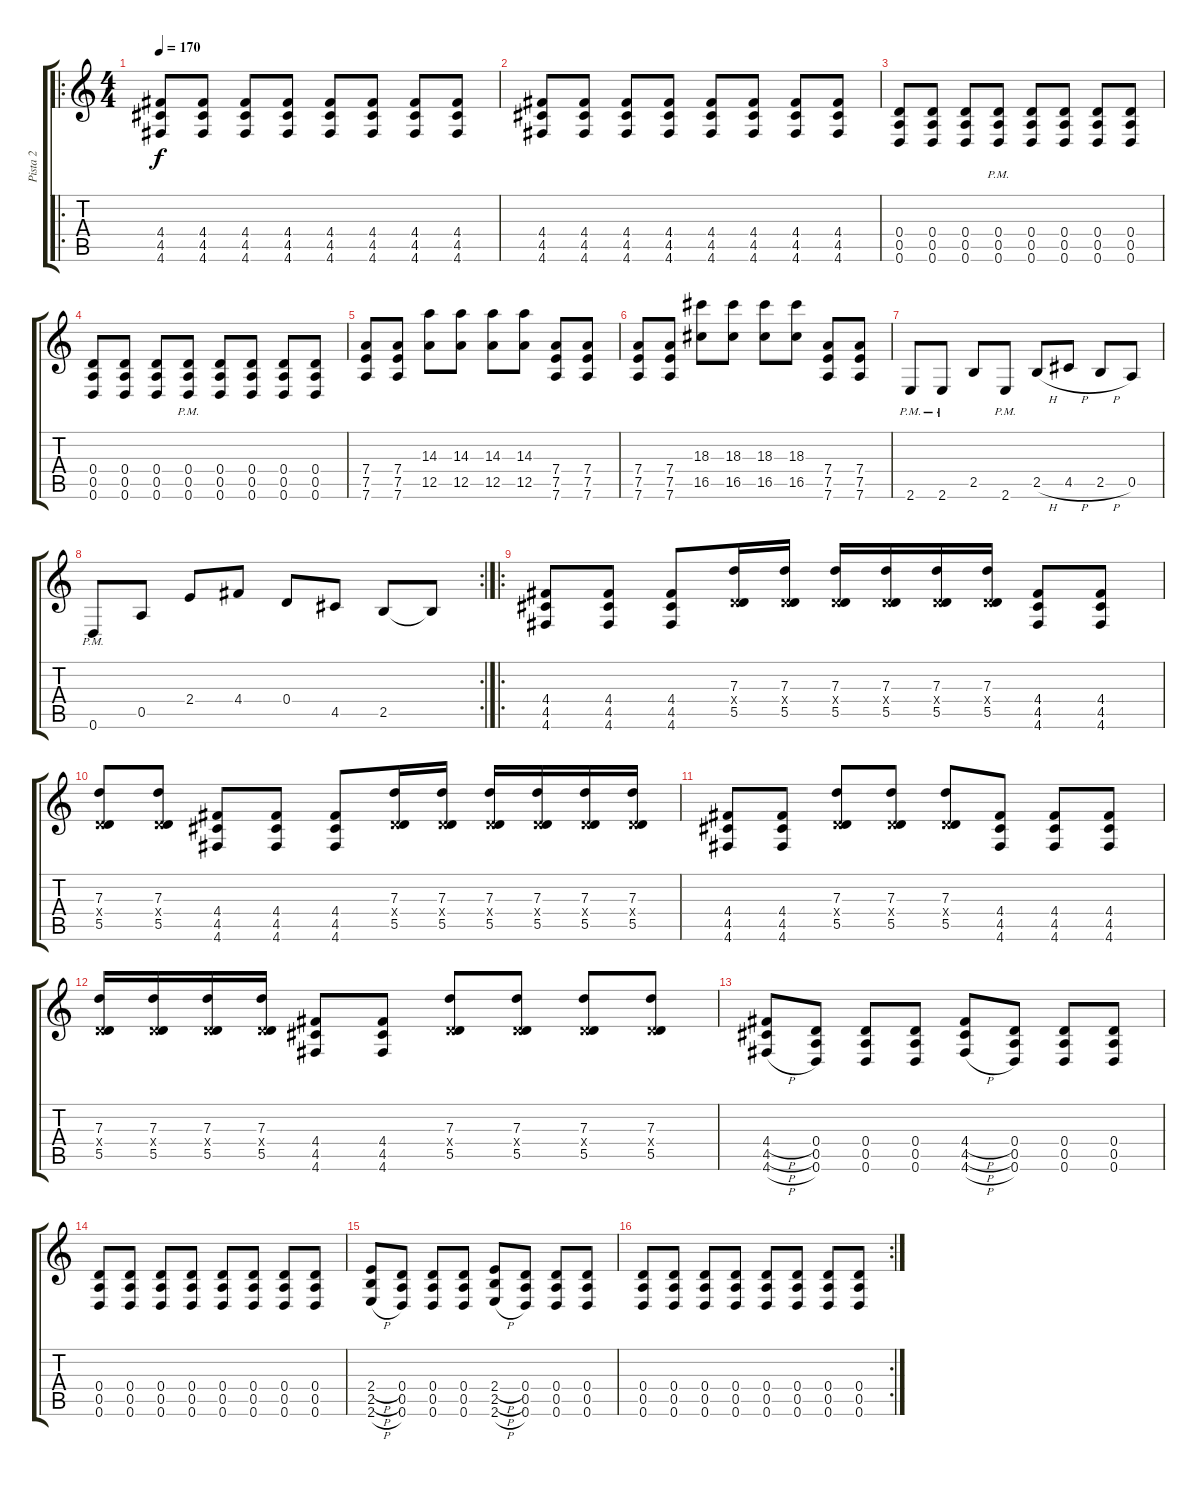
\track ("Pista 2" "Pista 2") {instrument distortionguitar}
\staff {score tabs}
\tuning (E4 B3 G3 D3 A2 D2) {hide}
\ro
\ts (4 4)
\tempo 170
\clef g2
\ks c
(4.4 4.5 4.6).8{dy f} (4.4 4.5 4.6).8 (4.4 4.5 4.6).8 (4.4 4.5 4.6).8 (4.4 4.5 4.6).8 (4.4 4.5 4.6).8 (4.4 4.5 4.6).8 (4.4 4.5 4.6).8 |
(4.4 4.5 4.6).8 (4.4 4.5 4.6).8 (4.4 4.5 4.6).8 (4.4 4.5 4.6).8 (4.4 4.5 4.6).8 (4.4 4.5 4.6).8 (4.4 4.5 4.6).8 (4.4 4.5 4.6).8 |
(0.4 0.5 0.6).8 (0.4 0.5 0.6).8 (0.4 0.5 0.6).8 (0.4{pm} 0.5{pm} 0.6{pm}).8 (0.4 0.5 0.6).8 (0.4 0.5 0.6).8 (0.4 0.5 0.6).8 (0.4 0.5 0.6).8 |
(0.4 0.5 0.6).8 (0.4 0.5 0.6).8 (0.4 0.5 0.6).8 (0.4{pm} 0.5{pm} 0.6{pm}).8 (0.4 0.5 0.6).8 (0.4 0.5 0.6).8 (0.4 0.5 0.6).8 (0.4 0.5 0.6).8 |
(7.4 7.5 7.6).8 (7.4 7.5 7.6).8 (14.3 12.5).8 (14.3 12.5).8 (14.3 12.5).8 (14.3 12.5).8 (7.4 7.5 7.6).8 (7.4 7.5 7.6).8 |
(7.4 7.5 7.6).8 (7.4 7.5 7.6).8 (18.3 16.5).8 (18.3 16.5).8 (18.3 16.5).8 (18.3 16.5).8 (7.4 7.5 7.6).8 (7.4 7.5 7.6).8 |
2.6{pm}.8 2.6{pm}.8 2.5.8 2.6{pm}.8 2.5{h}.8 4.5{h}.8 2.5{h}.8 0.5.8 |
\rc 2
0.6{pm}.8 0.5.8 2.4.8 4.4.8 0.4.8 4.5.8 2.5.8 2.5{t}.8 |
\ro
(4.4 4.5 4.6).8 (4.4 4.5 4.6).8 (4.4 4.5 4.6).8 (7.3 0.4{x} 5.5).16 (7.3 0.4{x} 5.5).16 (7.3 0.4{x} 5.5).16 (7.3 0.4{x} 5.5).16 (7.3 0.4{x} 5.5).16 (7.3 0.4{x} 5.5).16 (4.4 4.5 4.6).8 (4.4 4.5 4.6).8 |
(7.3 0.4{x} 5.5).8 (7.3 0.4{x} 5.5).8 (4.4 4.5 4.6).8 (4.4 4.5 4.6).8 (4.4 4.5 4.6).8 (7.3 0.4{x} 5.5).16 (7.3 0.4{x} 5.5).16 (7.3 0.4{x} 5.5).16 (7.3 0.4{x} 5.5).16 (7.3 0.4{x} 5.5).16 (7.3 0.4{x} 5.5).16 |
(4.4 4.5 4.6).8 (4.4 4.5 4.6).8 (7.3 0.4{x} 5.5).8 (7.3 0.4{x} 5.5).8 (7.3 0.4{x} 5.5).8 (4.4 4.5 4.6).8 (4.4 4.5 4.6).8 (4.4 4.5 4.6).8 |
(7.3 0.4{x} 5.5).16 (7.3 0.4{x} 5.5).16 (7.3 0.4{x} 5.5).16 (7.3 0.4{x} 5.5).16 (4.4 4.5 4.6).8 (4.4 4.5 4.6).8 (7.3 0.4{x} 5.5).8 (7.3 0.4{x} 5.5).8 (7.3 0.4{x} 5.5).8 (7.3 0.4{x} 5.5).8 |
(4.4{h} 4.5{h} 4.6{h}).8 (0.4 0.5 0.6).8 (0.4 0.5 0.6).8 (0.4 0.5 0.6).8 (4.4{h} 4.5{h} 4.6{h}).8 (0.4 0.5 0.6).8 (0.4 0.5 0.6).8 (0.4 0.5 0.6).8 |
(0.4 0.5 0.6).8 (0.4 0.5 0.6).8 (0.4 0.5 0.6).8 (0.4 0.5 0.6).8 (0.4 0.5 0.6).8 (0.4 0.5 0.6).8 (0.4 0.5 0.6).8 (0.4 0.5 0.6).8 |
(2.4{h} 2.5{h} 2.6{h}).8 (0.4 0.5 0.6).8 (0.4 0.5 0.6).8 (0.4 0.5 0.6).8 (2.4{h} 2.5{h} 2.6{h}).8 (0.4 0.5 0.6).8 (0.4 0.5 0.6).8 (0.4 0.5 0.6).8 |
\rc 2
(0.4 0.5 0.6).8 (0.4 0.5 0.6).8 (0.4 0.5 0.6).8 (0.4 0.5 0.6).8 (0.4 0.5 0.6).8 (0.4 0.5 0.6).8 (0.4 0.5 0.6).8 (0.4 0.5 0.6).8
